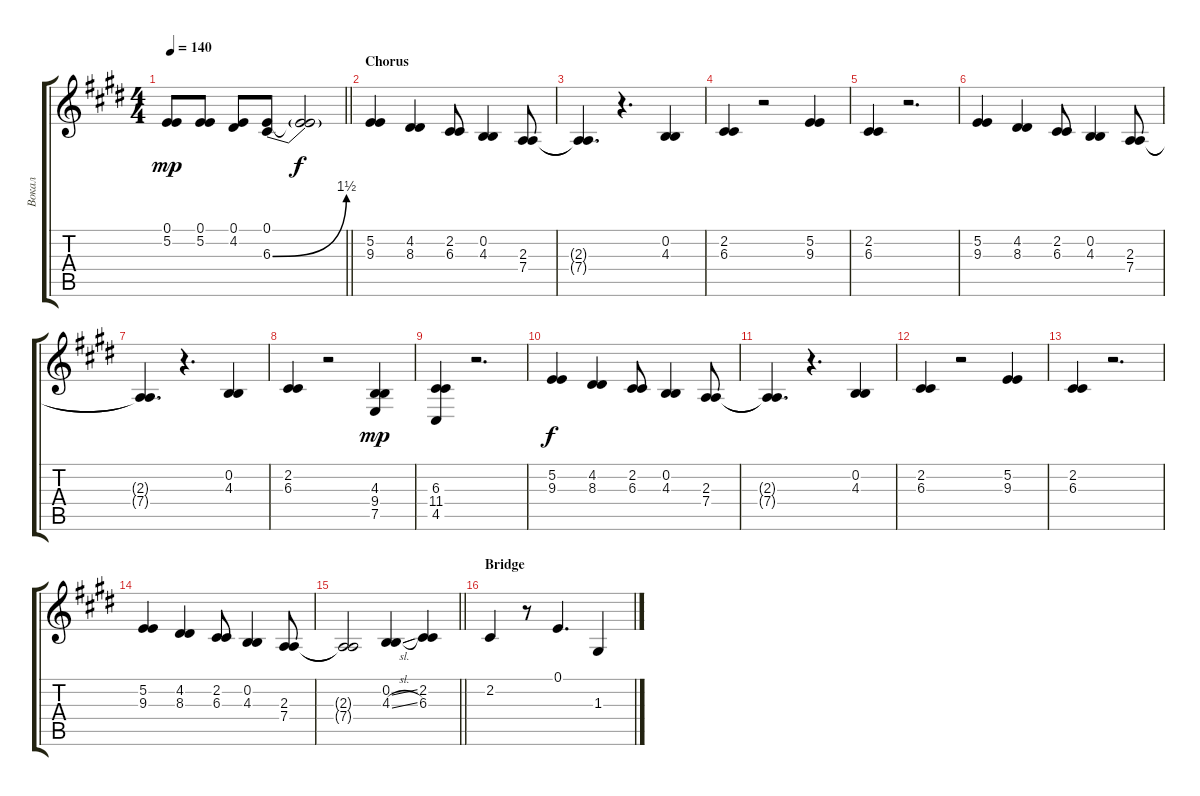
\track ("Вокал" "Вокал") {instrument trumpet}
\staff {score tabs}
\tuning (E4 B3 G3 D3 A2 E2) {hide}
\ts (4 4)
\tempo 140
\clef g2
\barLineRight lightlight
\ks c#minor
(0.1 5.2).8{dy mp} (0.1 5.2).8 (0.1 4.2).8 (0.1 6.3{be (bend 0 0 60 6)}).8 (0.1{t} 6.3{t}).2{dy f} |
\section ("" "Chorus")
(5.2 9.3).4 (4.2 8.3).4 (2.2 6.3).8 (0.2 4.3).4 (2.3 7.4).8 |
(2.3{t} 7.4{t}).4{d} r.4{d} (0.2 4.3).4 |
(2.2 6.3).4 r.2 (5.2 9.3).4 |
(2.2 6.3).4 r.2{d} |
(5.2 9.3).4 (4.2 8.3).4 (2.2 6.3).8 (0.2 4.3).4 (2.3 7.4).8 |
(2.3{t} 7.4{t}).4{d} r.4{d} (0.2 4.3).4 |
(2.2 6.3).4 r.2 (4.3 9.4 7.5).4{dy mp} |
(6.3 11.4 4.5).4 r.2{d} |
(5.2 9.3).4{dy f} (4.2 8.3).4 (2.2 6.3).8 (0.2 4.3).4 (2.3 7.4).8 |
(2.3{t} 7.4{t}).4{d} r.4{d} (0.2 4.3).4 |
(2.2 6.3).4 r.2 (5.2 9.3).4 |
(2.2 6.3).4 r.2{d} |
(5.2 9.3).4 (4.2 8.3).4 (2.2 6.3).8 (0.2 4.3).4 (2.3 7.4).8 |
\barLineRight lightlight
(2.3{t} 7.4{t}).2 (0.2{sl} 4.3{sl}).4 (2.2 6.3).4 |
\section ("" "Bridge")
2.2.4 r.8 0.1.4{d} 1.3.4
